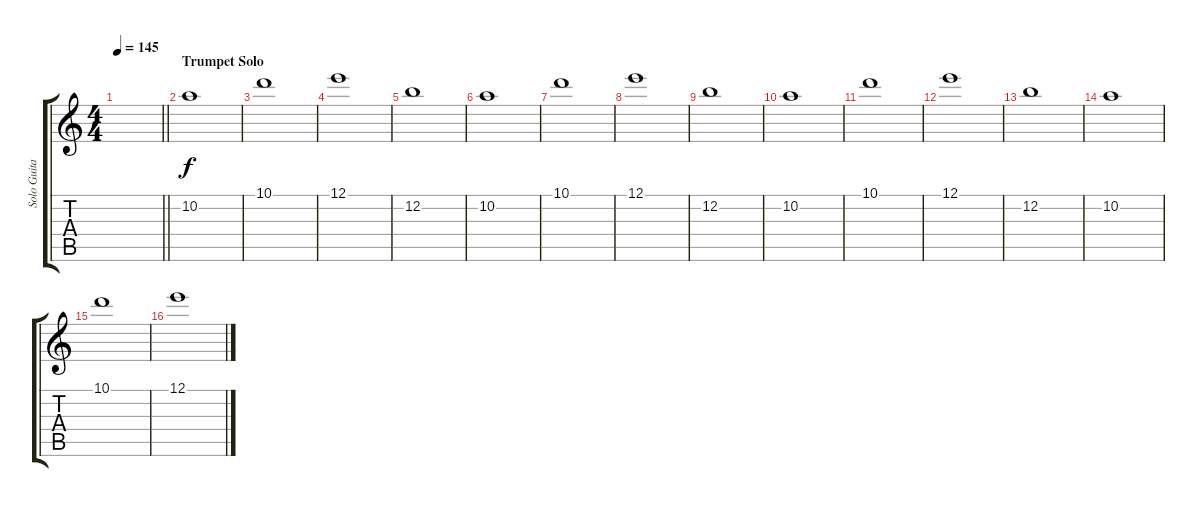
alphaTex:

\track ("Solo Guitar II" "Solo Guita") {instrument electricguitarjazz}
\staff {score tabs}
\tuning (E4 B3 G3 D3 A2 E2) {hide}
\ts (4 4)
\tempo 145
\clef g2
\barLineRight lightlight
\ks c
|
\section ("" "Trumpet Solo")
10.2.1{volume 16 instrument pad2warm} |
10.1.1 |
12.1.1 |
12.2.1 |
10.2.1 |
10.1.1 |
12.1.1 |
12.2.1 |
10.2.1 |
10.1.1 |
12.1.1 |
12.2.1 |
10.2.1 |
10.1.1 |
12.1.1
